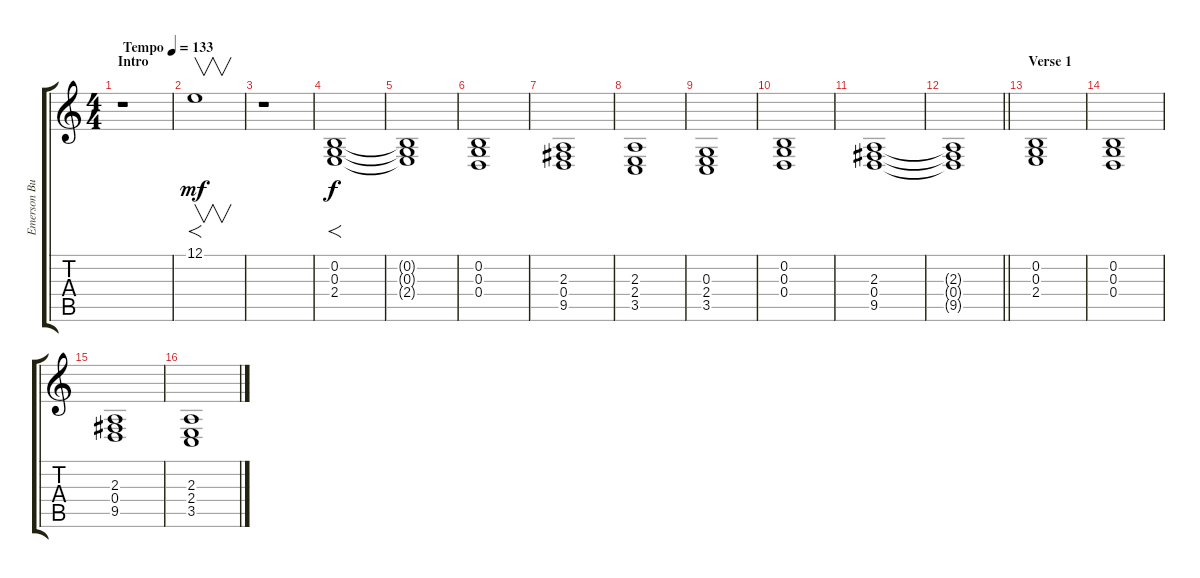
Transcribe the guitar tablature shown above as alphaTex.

\track ("Emerson Burton (Keyboard)" "Emerson Bu") {instrument pad2warm}
\staff {score tabs}
\tuning (E4 B3 G3 D3 A2 E2) {hide}
\ts (4 4)
\section ("" "Intro")
\tempo (133 "Tempo")
\clef g2
\ks c
r.1{dy mf instrument pad2warm} |
12.1.1{f v} |
r.1 |
(0.2 0.3 2.4).1{f dy f} |
(0.2{t} 0.3{t} 2.4{t}).1 |
(0.2 0.3 0.4).1 |
(2.3 0.4 9.5).1 |
(2.3 2.4 3.5).1 |
(0.3 2.4 3.5).1 |
(0.2 0.3 0.4).1 |
(2.3 0.4 9.5).1 |
\barLineRight lightlight
(2.3{t} 0.4{t} 9.5{t}).1 |
\section ("" "Verse 1")
(0.2 0.3 2.4).1 |
(0.2 0.3 0.4).1 |
(2.3 0.4 9.5).1 |
(2.3 2.4 3.5).1
